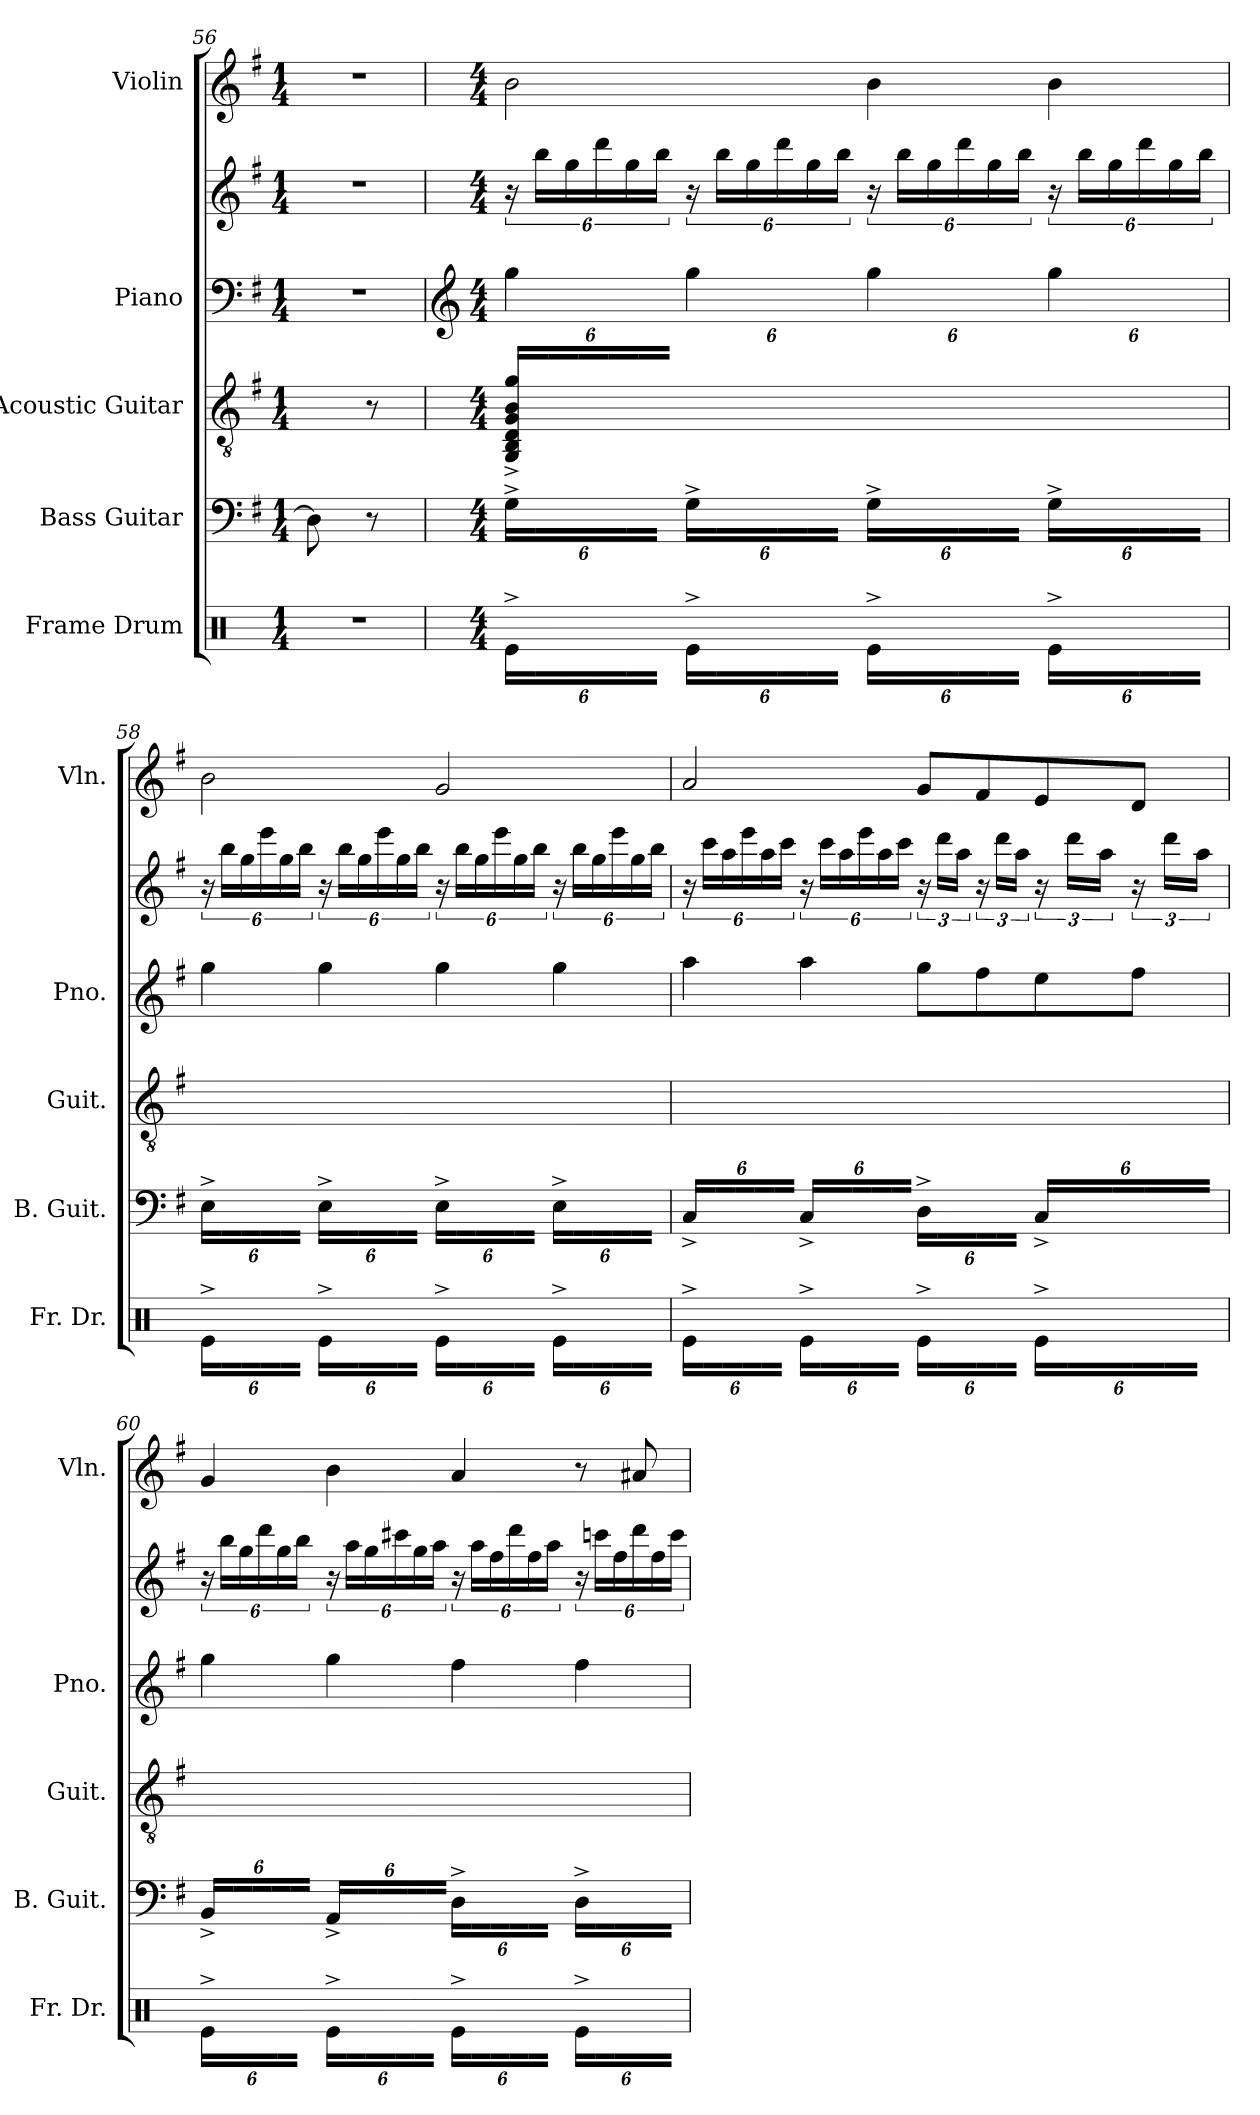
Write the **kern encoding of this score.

**kern	**kern	**kern	**kern	**kern	**kern
*part5	*part4	*part3	*part2	*part2	*part1
*staff6	*staff5	*staff4	*staff3	*staff2	*staff1
*I"Frame Drum	*I"Bass Guitar	*I"Acoustic Guitar	*I"Piano	*	*I"Violin
*I'Fr. Dr.	*I'B. Guit.	*I'Guit.	*I'Pno.	*	*I'Vln.
*clefX	*clefF4	*clefGv2	*clefF4	*clefG2	*clefG2
*	*ITrd7c12	*	*	*	*
*k[]	*k[f#]	*k[f#]	*k[f#]	*k[f#]	*k[f#]
*M1/4	*M1/4	*M1/4	*M1/4	*M1/4	*M1/4
=56	=56	=56	=56	=56	=56
4r	8DD\]	8D\yy] 8d\yy] 8f#\yy] 8cc\yy]	4r	4r	4r
.	8r	8r	.	.	.
!!LO:PB:g=z
=57	=57	=57	=57	=57	=57
*	*	*	*clefG2	*	*
*M4/4	*M4/4	*M4/4	*M4/4	*M4/4	*M4/4
*Xbrackettup	*Xbrackettup	*Xbrackettup	*	*	*
24Re^\LL	24GG^\LL	24GG/^ 24BB/^ 24D/^ 24G/^ 24B/^ 24g/^LL	4gg\	24r	2b\
24Re\yy	24GG\yy	24GG/yy 24BB/yy 24D/yy 24G/yy 24B/yy 24g/yy	.	24bb\LL	.
24Re\yy	24GG\yy	24GG/yy 24BB/yy 24D/yy 24G/yy 24B/yy 24g/yy	.	24gg\	.
24Re\yy	24GG\yy	24GG/yy 24BB/yy 24D/yy 24G/yy 24B/yy 24g/yy	.	24ddd\	.
24Re\yy	24GG\yy	24GG/yy 24BB/yy 24D/yy 24G/yy 24B/yy 24g/yy	.	24gg\	.
24Re\JJyy	24GG\JJyy	24GG/yy 24BB/yy 24D/yy 24G/yy 24B/yy 24g/yyJJ	.	24bb\JJ	.
24Re^\LL	24GG^\LL	24GG/yy^ 24BB/yy^ 24D/yy^ 24G/yy^ 24B/yy^ 24g/yy^LL	4gg\	24r	.
24Re\yy	24GG\yy	24GG/yy 24BB/yy 24D/yy 24G/yy 24B/yy 24g/yy	.	24bb\LL	.
24Re\yy	24GG\yy	24GG/yy 24BB/yy 24D/yy 24G/yy 24B/yy 24g/yy	.	24gg\	.
24Re\yy	24GG\yy	24GG/yy 24BB/yy 24D/yy 24G/yy 24B/yy 24g/yy	.	24ddd\	.
24Re\yy	24GG\yy	24GG/yy 24BB/yy 24D/yy 24G/yy 24B/yy 24g/yy	.	24gg\	.
24Re\JJyy	24GG\JJyy	24GG/yy 24BB/yy 24D/yy 24G/yy 24B/yy 24g/yyJJ	.	24bb\JJ	.
24Re^\LL	24GG^\LL	24GG/yy^ 24BB/yy^ 24D/yy^ 24G/yy^ 24B/yy^ 24g/yy^LL	4gg\	24r	4b\
24Re\yy	24GG\yy	24GG/yy 24BB/yy 24D/yy 24G/yy 24B/yy 24g/yy	.	24bb\LL	.
24Re\yy	24GG\yy	24GG/yy 24BB/yy 24D/yy 24G/yy 24B/yy 24g/yy	.	24gg\	.
24Re\yy	24GG\yy	24GG/yy 24BB/yy 24D/yy 24G/yy 24B/yy 24g/yy	.	24ddd\	.
24Re\yy	24GG\yy	24GG/yy 24BB/yy 24D/yy 24G/yy 24B/yy 24g/yy	.	24gg\	.
24Re\JJyy	24GG\JJyy	24GG/yy 24BB/yy 24D/yy 24G/yy 24B/yy 24g/yyJJ	.	24bb\JJ	.
24Re^\LL	24GG^\LL	24GG/yy^ 24BB/yy^ 24D/yy^ 24G/yy^ 24B/yy^ 24g/yy^LL	4gg\	24r	4b\
24Re\yy	24GG\yy	24GG/yy 24BB/yy 24D/yy 24G/yy 24B/yy 24g/yy	.	24bb\LL	.
24Re\yy	24GG\yy	24GG/yy 24BB/yy 24D/yy 24G/yy 24B/yy 24g/yy	.	24gg\	.
24Re\yy	24GG\yy	24GG/yy 24BB/yy 24D/yy 24G/yy 24B/yy 24g/yy	.	24ddd\	.
24Re\yy	24GG\yy	24GG/yy 24BB/yy 24D/yy 24G/yy 24B/yy 24g/yy	.	24gg\	.
24Re\JJyy	24GG\JJyy	24GG/yy 24BB/yy 24D/yy 24G/yy 24B/yy 24g/yyJJ	.	24bb\JJ	.
!!LO:LB:g=z
=58	=58	=58	=58	=58	=58
24Re^\LL	24EE^\LL	24EE/yy^ 24BB/yy^ 24E/yy^ 24G/yy^ 24B/yy^ 24g/yy^LL	4gg\	24r	2b\
24Re\yy	24EE\yy	24EE/yy 24BB/yy 24E/yy 24G/yy 24B/yy 24g/yy	.	24bb\LL	.
24Re\yy	24EE\yy	24EE/yy 24BB/yy 24E/yy 24G/yy 24B/yy 24g/yy	.	24gg\	.
24Re\yy	24EE\yy	24EE/yy 24BB/yy 24E/yy 24G/yy 24B/yy 24g/yy	.	24eee\	.
24Re\yy	24EE\yy	24EE/yy 24BB/yy 24E/yy 24G/yy 24B/yy 24g/yy	.	24gg\	.
24Re\JJyy	24EE\JJyy	24EE/yy 24BB/yy 24E/yy 24G/yy 24B/yy 24g/yyJJ	.	24bb\JJ	.
24Re^\LL	24EE^\LL	24EE/yy^ 24BB/yy^ 24E/yy^ 24G/yy^ 24B/yy^ 24g/yy^LL	4gg\	24r	.
24Re\yy	24EE\yy	24EE/yy 24BB/yy 24E/yy 24G/yy 24B/yy 24g/yy	.	24bb\LL	.
24Re\yy	24EE\yy	24EE/yy 24BB/yy 24E/yy 24G/yy 24B/yy 24g/yy	.	24gg\	.
24Re\yy	24EE\yy	24EE/yy 24BB/yy 24E/yy 24G/yy 24B/yy 24g/yy	.	24eee\	.
24Re\yy	24EE\yy	24EE/yy 24BB/yy 24E/yy 24G/yy 24B/yy 24g/yy	.	24gg\	.
24Re\JJyy	24EE\JJyy	24EE/yy 24BB/yy 24E/yy 24G/yy 24B/yy 24g/yyJJ	.	24bb\JJ	.
24Re^\LL	24EE^\LL	24EE/yy^ 24BB/yy^ 24E/yy^ 24G/yy^ 24B/yy^ 24e/yy^LL	4gg\	24r	2g/
24Re\yy	24EE\yy	24EE/yy 24BB/yy 24E/yy 24G/yy 24B/yy 24e/yy	.	24bb\LL	.
24Re\yy	24EE\yy	24EE/yy 24BB/yy 24E/yy 24G/yy 24B/yy 24e/yy	.	24gg\	.
24Re\yy	24EE\yy	24EE/yy 24BB/yy 24E/yy 24G/yy 24B/yy 24e/yy	.	24eee\	.
24Re\yy	24EE\yy	24EE/yy 24BB/yy 24E/yy 24G/yy 24B/yy 24e/yy	.	24gg\	.
24Re\JJyy	24EE\JJyy	24EE/yy 24BB/yy 24E/yy 24G/yy 24B/yy 24e/yyJJ	.	24bb\JJ	.
24Re^\LL	24EE^\LL	24EE/yy^ 24BB/yy^ 24E/yy^ 24G/yy^ 24B/yy^ 24e/yy^LL	4gg\	24r	.
24Re\yy	24EE\yy	24EE/yy 24BB/yy 24E/yy 24G/yy 24B/yy 24e/yy	.	24bb\LL	.
24Re\yy	24EE\yy	24EE/yy 24BB/yy 24E/yy 24G/yy 24B/yy 24e/yy	.	24gg\	.
24Re\yy	24EE\yy	24EE/yy 24BB/yy 24E/yy 24G/yy 24B/yy 24e/yy	.	24eee\	.
24Re\yy	24EE\yy	24EE/yy 24BB/yy 24E/yy 24G/yy 24B/yy 24e/yy	.	24gg\	.
24Re\JJyy	24EE\JJyy	24EE/yy 24BB/yy 24E/yy 24G/yy 24B/yy 24e/yyJJ	.	24bb\JJ	.
!!LO:PB:g=z
=59	=59	=59	=59	=59	=59
24Re^\LL	24CC^/LL	24C/yy^ 24E/yy^ 24A/yy^ 24c/yy^ 24e/yy^LL	4aa\	24r	2a/
24Re\yy	24CC/yy	24C/yy 24E/yy 24A/yy 24c/yy 24e/yy	.	24ccc\LL	.
24Re\yy	24CC/yy	24C/yy 24E/yy 24A/yy 24c/yy 24e/yy	.	24aa\	.
24Re\yy	24CC/yy	24C/yy 24E/yy 24A/yy 24c/yy 24e/yy	.	24eee\	.
24Re\yy	24CC/yy	24C/yy 24E/yy 24A/yy 24c/yy 24e/yy	.	24aa\	.
24Re\JJyy	24CC/JJyy	24C/yy 24E/yy 24A/yy 24c/yy 24e/yyJJ	.	24ccc\JJ	.
24Re^\LL	24CC^/LL	24C/yy^ 24E/yy^ 24A/yy^ 24c/yy^ 24e/yy^LL	4aa\	24r	.
24Re\yy	24CC/yy	24C/yy 24E/yy 24A/yy 24c/yy 24e/yy	.	24ccc\LL	.
24Re\yy	24CC/yy	24C/yy 24E/yy 24A/yy 24c/yy 24e/yy	.	24aa\	.
24Re\yy	24CC/yy	24C/yy 24E/yy 24A/yy 24c/yy 24e/yy	.	24eee\	.
24Re\yy	24CC/yy	24C/yy 24E/yy 24A/yy 24c/yy 24e/yy	.	24aa\	.
24Re\JJyy	24CC/JJyy	24C/yy 24E/yy 24A/yy 24c/yy 24e/yyJJ	.	24ccc\JJ	.
24Re^\LL	24DD^\LL	24D/yy^ 24A/yy^ 24d/yy^ 24f#/yy^LL	8gg\L	24r	8g/L
24Re\yy	24DD\yy	24D/yy 24A/yy 24d/yy 24f#/yy	.	24ddd\LL	.
24Re\yy	24DD\yy	24D/yy 24A/yy 24d/yy 24f#/yy	.	24aa\JJ	.
24Re\yy	24DD\yy	24D/yy 24A/yy 24d/yy 24f#/yy	8ff#\	24r	8f#/
24Re\yy	24DD\yy	24D/yy 24A/yy 24d/yy 24f#/yy	.	24ddd\LL	.
24Re\JJyy	24DD\JJyy	24D/yy 24A/yy 24d/yy 24f#/yyJJ	.	24aa\JJ	.
24Re^\LL	24CC^/LL	24C/yy^ 24D/yy^ 24A/yy^ 24d/yy^ 24f#/yy^LL	8ee\	24r	8e/
24Re\yy	24CC/yy	24C/yy 24D/yy 24A/yy 24d/yy 24f#/yy	.	24ddd\LL	.
24Re\yy	24CC/yy	24C/yy 24D/yy 24A/yy 24d/yy 24f#/yy	.	24aa\JJ	.
24Re\yy	24CC/yy	24C/yy 24D/yy 24A/yy 24d/yy 24f#/yy	8ff#\J	24r	8d/J
24Re\yy	24CC/yy	24C/yy 24D/yy 24A/yy 24d/yy 24f#/yy	.	24ddd\LL	.
24Re\JJyy	24CC/JJyy	24C/yy 24D/yy 24A/yy 24d/yy 24f#/yyJJ	.	24aa\JJ	.
!!LO:LB:g=z
=60	=60	=60	=60	=60	=60
24Re^\LL	24BBB^/LL	24BB/yy^ 24D/yy^ 24G/yy^ 24d/yy^ 24g/yy^LL	4gg\	24r	4g/
24Re\yy	24BBB/yy	24BB/yy 24D/yy 24G/yy 24d/yy 24g/yy	.	24bb\LL	.
24Re\yy	24BBB/yy	24BB/yy 24D/yy 24G/yy 24d/yy 24g/yy	.	24gg\	.
24Re\yy	24BBB/yy	24BB/yy 24D/yy 24G/yy 24d/yy 24g/yy	.	24ddd\	.
24Re\yy	24BBB/yy	24BB/yy 24D/yy 24G/yy 24d/yy 24g/yy	.	24gg\	.
24Re\JJyy	24BBB/JJyy	24BB/yy 24D/yy 24G/yy 24d/yy 24g/yyJJ	.	24bb\JJ	.
24Re^\LL	24AAA^/LL	24AA/yy^ 24E/yy^ 24G/yy^ 24c#X/yy^ 24e/yy^LL	4gg\	24r	4b\
24Re\yy	24AAA/yy	24AA/yy 24E/yy 24G/yy 24c#/yy 24e/yy	.	24aa\LL	.
24Re\yy	24AAA/yy	24AA/yy 24E/yy 24G/yy 24c#/yy 24e/yy	.	24gg\	.
24Re\yy	24AAA/yy	24AA/yy 24E/yy 24G/yy 24c#/yy 24e/yy	.	24ccc#X\	.
24Re\yy	24AAA/yy	24AA/yy 24E/yy 24G/yy 24c#/yy 24e/yy	.	24gg\	.
24Re\JJyy	24AAA/JJyy	24AA/yy 24E/yy 24G/yy 24c#/yy 24e/yyJJ	.	24aa\JJ	.
24Re^\LL	24DD^\LL	24D/yy^ 24A/yy^ 24d/yy^ 24f#/yy^LL	4ff#\	24r	4a/
24Re\yy	24DD\yy	24D/yy 24A/yy 24d/yy 24f#/yy	.	24aa\LL	.
24Re\yy	24DD\yy	24D/yy 24A/yy 24d/yy 24f#/yy	.	24ff#\	.
24Re\yy	24DD\yy	24D/yy 24A/yy 24d/yy 24f#/yy	.	24ddd\	.
24Re\yy	24DD\yy	24D/yy 24A/yy 24d/yy 24f#/yy	.	24ff#\	.
24Re\JJyy	24DD\JJyy	24D/yy 24A/yy 24d/yy 24f#/yyJJ	.	24aa\JJ	.
24Re^\LL	24DD^\LL	24D/yy^ 24A/yy^ 24cn/yy^ 24f#/yy^LL	4ff#\	24r	8r
24Re\yy	24DD\yy	24D/yy 24A/yy 24c/yy 24f#/yy	.	24cccn\LL	.
24Re\yy	24DD\yy	24D/yy 24A/yy 24c/yy 24f#/yy	.	24ff#\	.
24Re\yy	24DD\yy	24D/yy 24A/yy 24c/yy 24f#/yy	.	24ddd\	8a#X/
24Re\yy	24DD\yy	24D/yy 24A/yy 24c/yy 24f#/yy	.	24ff#\	.
24Re\JJyy	24DD\JJyy	24D/yy 24A/yy 24c/yy 24f#/yyJJ	.	24ccc\JJ	.
=	=	=	=	=	=
*-	*-	*-	*-	*-	*-
